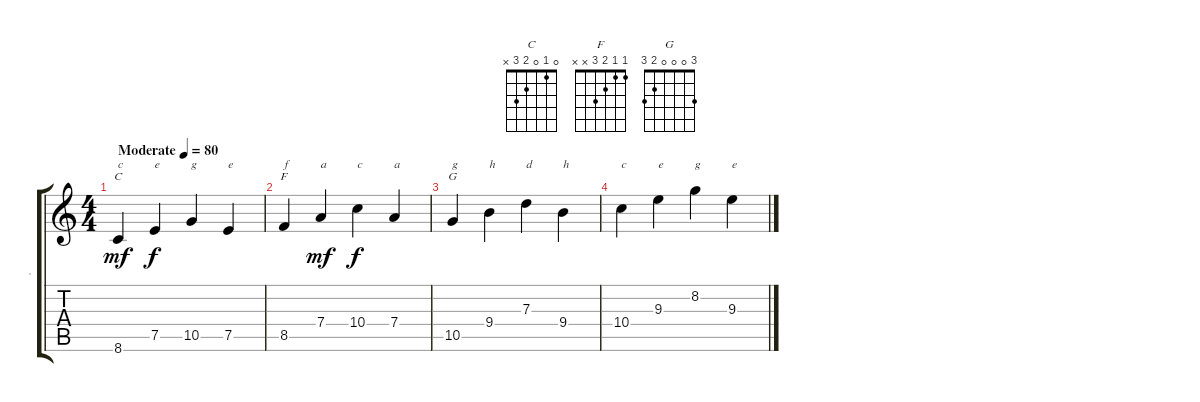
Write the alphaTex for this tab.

\track ("." ".") {instrument acousticguitarnylon}
\staff {score tabs}
\tuning (E4 B3 G3 D3 A2 E2) {hide}
\chord ("C" 0 1 0 2 3 x)
\chord ("F" 1 1 2 3 x x)
\chord ("G" 3 0 0 0 2 3)
\ts (4 4)
\tempo (80 "Moderate")
\clef g2
\ks c
8.6.4{ch "C" txt "c" dy mf instrument acousticguitarnylon} 7.5.4{txt "e" dy f} 10.5.4{txt "g"} 7.5.4{txt "e"} |
8.5.4{ch "F" txt "f"} 7.4.4{txt "a" dy mf} 10.4.4{txt "c" dy f} 7.4.4{txt "a"} |
10.5.4{ch "G" txt "g"} 9.4.4{txt "h"} 7.3.4{txt "d"} 9.4.4{txt "h"} |
10.4.4{txt "c"} 9.3.4{txt "e"} 8.2.4{txt "g"} 9.3.4{txt "e"}
